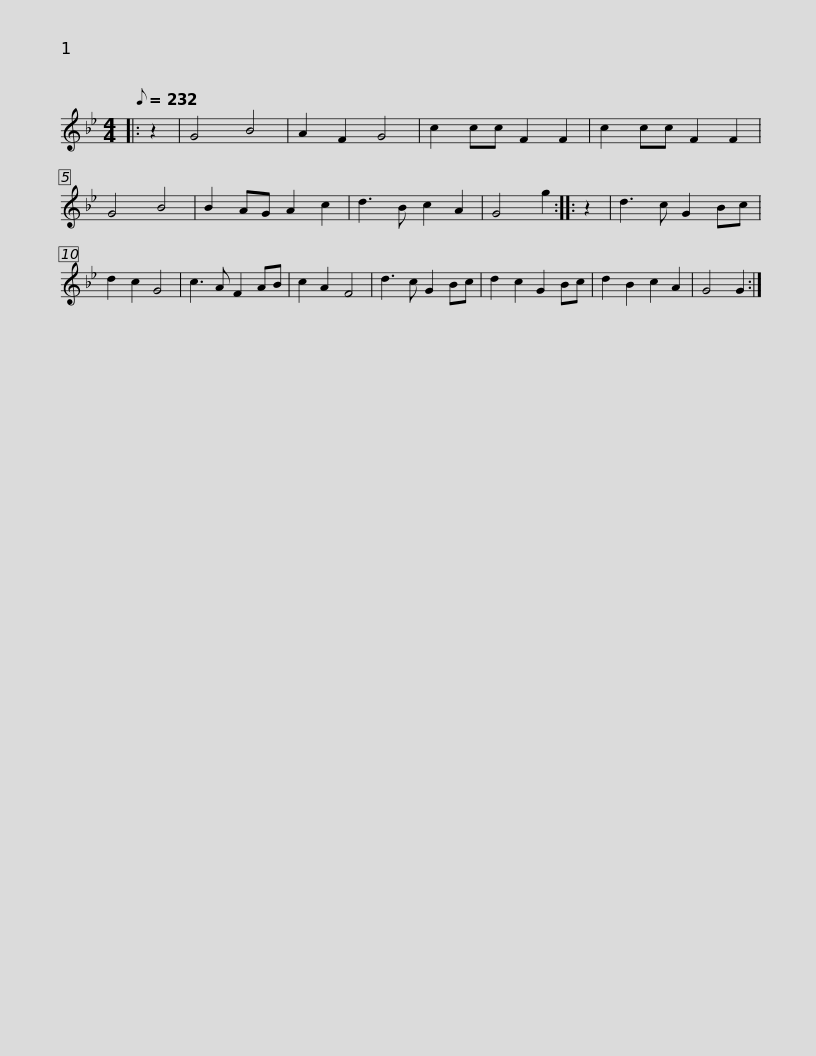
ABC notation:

X:1
L:1/8
Q:1/8=232
M:4/4
I:linebreak $
K:Gmin
V:1 treble
V:1
|: z2 | G4 B4 | A2 F2 G4 | c2 cc F2 F2 | c2 cc F2 F2 | %5
 G4 B4 | B2 AG A2 c2 | d3 B c2 A2 | G4 g2 :: z2 | %10
 d3 c G2 Bc |$ d2 c2 G4 | c3 A F2 AB | c2 A2 F4 | d3 c G2 Bc | %15
 d2 c2 G2 Bc | d2 B2 c2 A2 | G4 G2 :| %18
